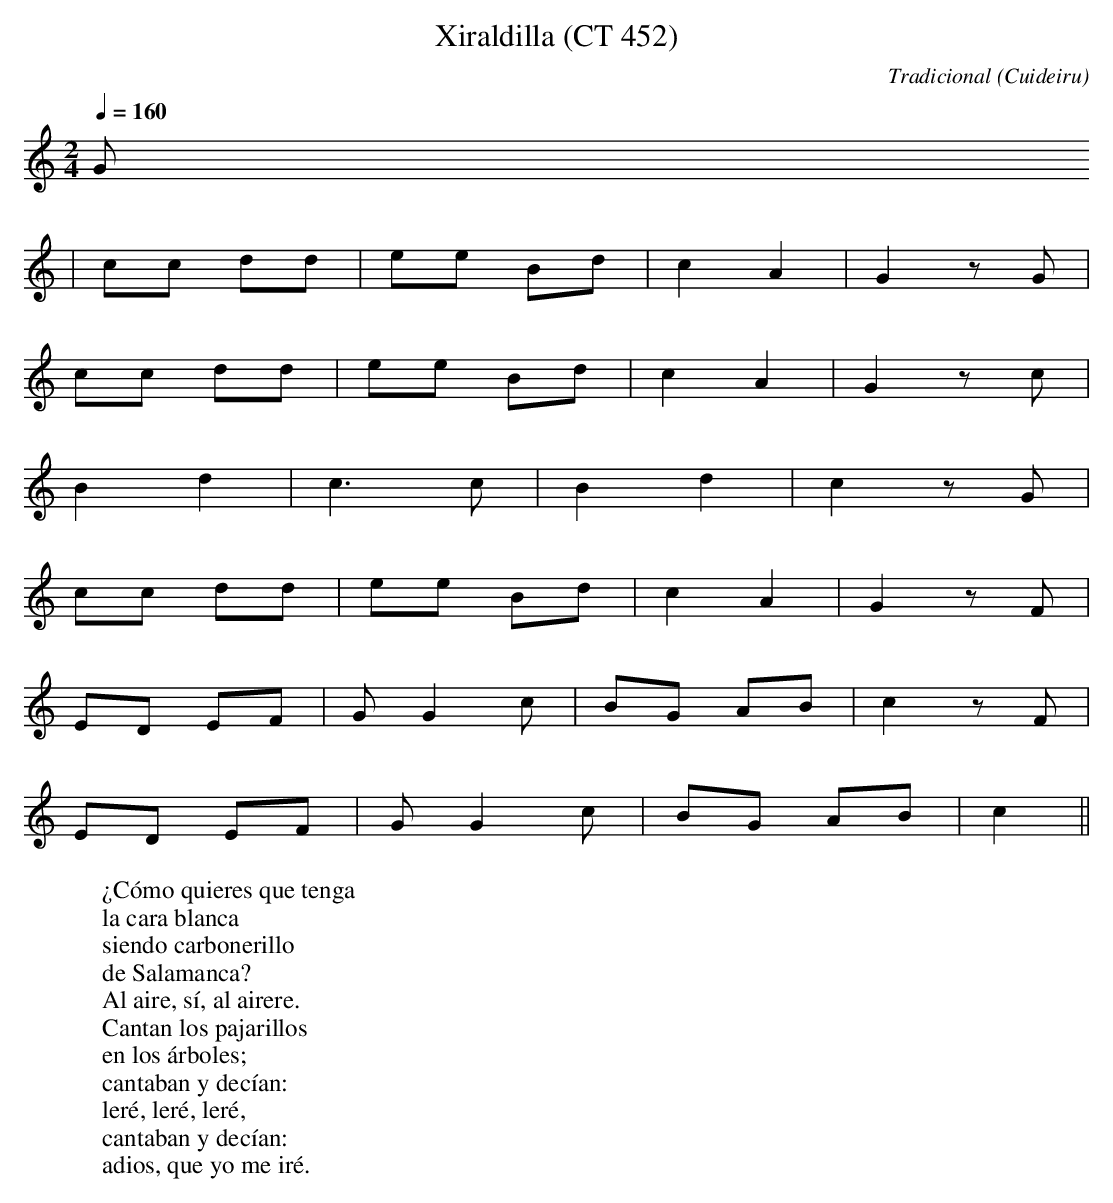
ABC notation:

X:1
T:Xiraldilla (CT 452)
C:Tradicional
O:Cuideiru
M:2/4
L:1/8
Q:1/4=160
W:¿Cómo quieres que tenga
W:la cara blanca
W:siendo carbonerillo
W:de Salamanca?
W:Al aire, sí, al airere.
W:Cantan los pajarillos
W:en los árboles;
W:cantaban y decían:
W:leré, leré, leré,
W:cantaban y decían:
W:adios, que yo me iré.
K:C
G
|cc dd|ee Bd|c2 A2|G2 zG|
cc dd|ee Bd|c2 A2|G2 z c|
B2 d2|c3 c|B2 d2|c2 zG|
cc dd|ee Bd|c2 A2|G2 zF|
ED EF|G G2 c|BG AB|c2 zF|
ED EF|G G2 c|BG AB|c2 ||
